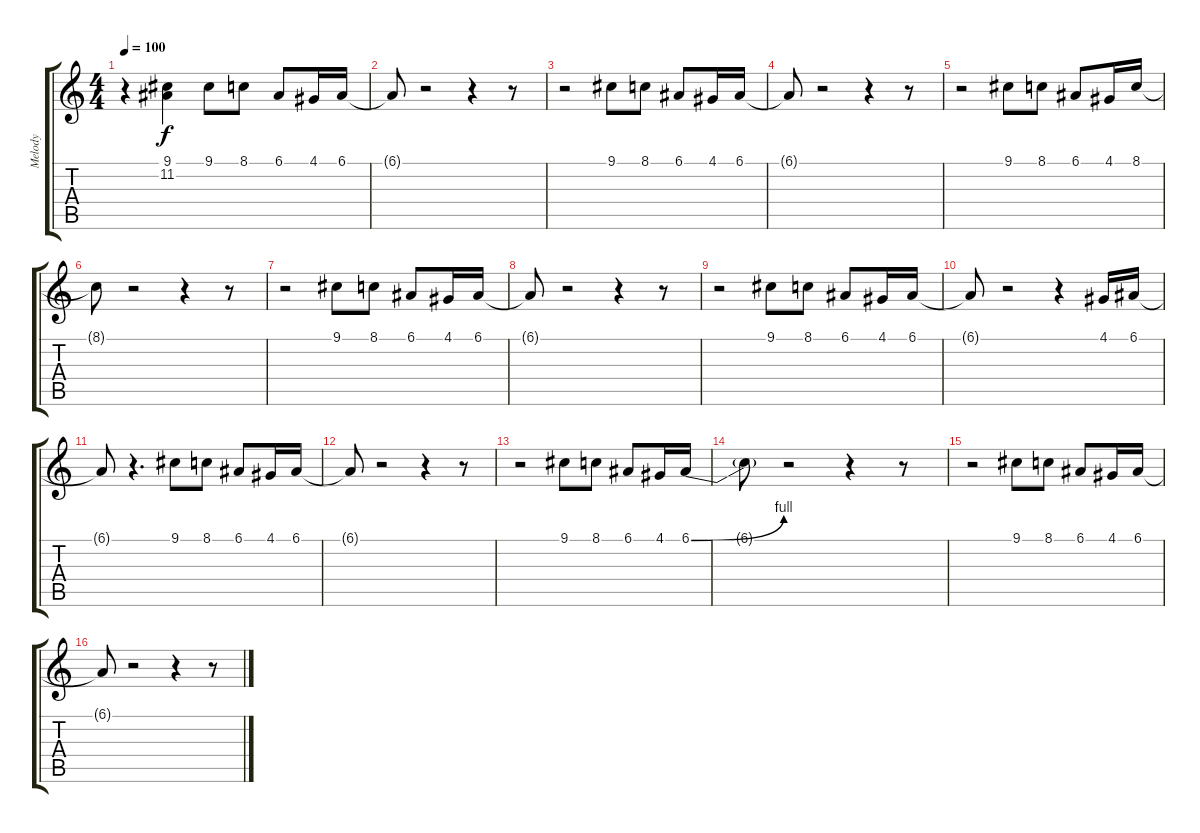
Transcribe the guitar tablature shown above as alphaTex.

\track ("Melody" "Melody") {instrument flute}
\staff {score tabs}
\tuning (E4 B3 G3 D3 A2 E2) {hide}
\ts (4 4)
\tempo 100
\clef g2
\ks c
r.4{dy f} (9.1 11.2).4 9.1.8 8.1.8 6.1.8 4.1.16 6.1.16 |
6.1{t}.8 r.2 r.4 r.8 |
r.2 9.1.8 8.1.8 6.1.8 4.1.16 6.1.16 |
6.1{t}.8 r.2 r.4 r.8 |
r.2 9.1.8 8.1.8 6.1.8 4.1.16 8.1.16 |
8.1{t}.8 r.2 r.4 r.8 |
r.2 9.1.8 8.1.8 6.1.8 4.1.16 6.1.16 |
6.1{t}.8 r.2 r.4 r.8 |
r.2 9.1.8 8.1.8 6.1.8 4.1.16 6.1.16 |
6.1{t}.8 r.2 r.4 4.1.16 6.1.16 |
6.1{t}.8 r.4{d} 9.1.8 8.1.8 6.1.8 4.1.16 6.1.16 |
6.1{t}.8 r.2 r.4 r.8 |
r.2 9.1.8 8.1.8 6.1.8 4.1.16 6.1{be (bend 0 0 60 4)}.16 |
6.1{t}.8 r.2 r.4 r.8 |
r.2 9.1.8 8.1.8 6.1.8 4.1.16 6.1.16 |
6.1{t}.8 r.2 r.4 r.8
